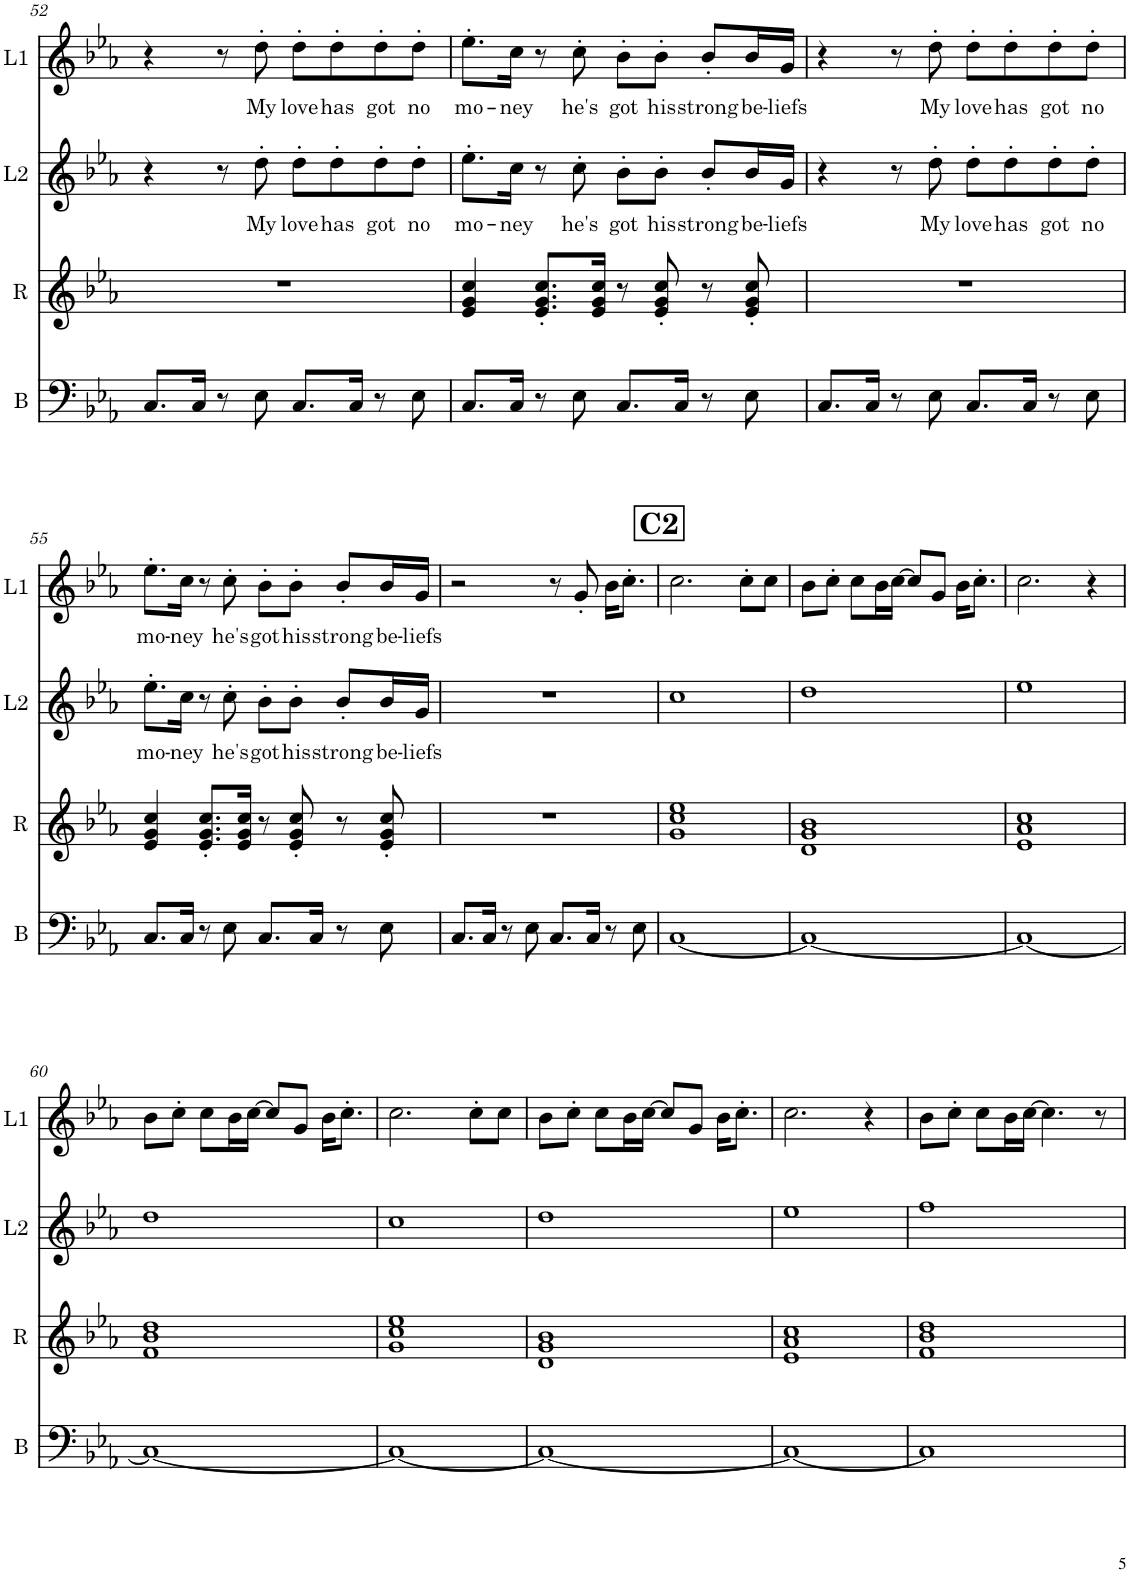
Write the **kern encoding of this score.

**kern	**kern	**kern	**text	**kern	**text
*part4	*part3	*part2	*part2	*part1	*part1
*staff4	*staff3	*staff2	*staff2	*staff1	*staff1
*I"Bass	*I"Riff	*I"Lead 2	*	*I"Lead 1	*
*I'B	*I'R	*I'L2	*	*I'L1	*
!!LO:PB:g=z
*clefF4	*clefG2	*clefG2	*	*clefG2	*
*Trd7c12	*Trd5c9	*Trd1c2	*	*Trd1c2	*
*k[b-e-a-]	*k[b-e-a-]	*k[b-e-a-]	*	*k[b-e-a-]	*
*M4/4	*M4/4	*M4/4	*	*M4/4	*
=52	=52	=52	=52	=52	=52
8.C/L	1r	4r	.	4r	.
16C/Jk	.	.	.	.	.
8r	.	8r	.	8r	.
!	!	!	!LO:LY:b	!	!LO:LY:b
8E-\	.	8dd'\	My	8dd'\	My
!	!	!	!LO:LY:b	!	!LO:LY:b
8.C/L	.	8dd'\L	love	8dd'\L	love
!	!	!	!LO:LY:b	!	!LO:LY:b
.	.	8dd'\	has	8dd'\	has
16C/Jk	.	.	.	.	.
!	!	!	!LO:LY:b	!	!LO:LY:b
8r	.	8dd'\	got	8dd'\	got
!	!	!	!LO:LY:b	!	!LO:LY:b
8E-\	.	8dd'\J	no	8dd'\J	no
=53	=53	=53	=53	=53	=53
!	!	!	!LO:LY:b	!	!LO:LY:b
8.C/L	4e-/ 4g/ 4cc/	8.ee-'\L	mo-	8.ee-'\L	mo-
!	!	!	!LO:LY:b	!	!LO:LY:b
16C/Jk	.	16cc\Jk	-ney	16cc\Jk	-ney
8r	8.e-/' 8.g/' 8.cc/'L	8r	.	8r	.
!	!	!	!LO:LY:b	!	!LO:LY:b
8E-\	.	8cc'\	he's	8cc'\	he's
.	16e-/ 16g/ 16cc/Jk	.	.	.	.
!	!	!	!LO:LY:b	!	!LO:LY:b
8.C/L	8r	8b-'\L	got	8b-'\L	got
!	!	!	!LO:LY:b	!	!LO:LY:b
.	8e-/' 8g/' 8cc/'	8b-'\J	his	8b-'\J	his
16C/Jk	.	.	.	.	.
!	!	!	!LO:LY:b	!	!LO:LY:b
8r	8r	8b-'/L	strong	8b-'/L	strong
!	!	!	!LO:LY:b	!	!LO:LY:b
8E-\	8e-/' 8g/' 8cc/'	16b-/L	be-	16b-/L	be-
!	!	!	!LO:LY:b	!	!LO:LY:b
.	.	16g/JJ	-liefs	16g/JJ	-liefs
=54	=54	=54	=54	=54	=54
8.C/L	1r	4r	.	4r	.
16C/Jk	.	.	.	.	.
8r	.	8r	.	8r	.
!	!	!	!LO:LY:b	!	!LO:LY:b
8E-\	.	8dd'\	My	8dd'\	My
!	!	!	!LO:LY:b	!	!LO:LY:b
8.C/L	.	8dd'\L	love	8dd'\L	love
!	!	!	!LO:LY:b	!	!LO:LY:b
.	.	8dd'\	has	8dd'\	has
16C/Jk	.	.	.	.	.
!	!	!	!LO:LY:b	!	!LO:LY:b
8r	.	8dd'\	got	8dd'\	got
!	!	!	!LO:LY:b	!	!LO:LY:b
8E-\	.	8dd'\J	no	8dd'\J	no
!!LO:LB:g=z
=55	=55	=55	=55	=55	=55
!	!	!	!LO:LY:b	!	!LO:LY:b
8.C/L	4e-/ 4g/ 4cc/	8.ee-'\L	mo-	8.ee-'\L	mo-
!	!	!	!LO:LY:b	!	!LO:LY:b
16C/Jk	.	16cc\Jk	-ney	16cc\Jk	-ney
8r	8.e-/' 8.g/' 8.cc/'L	8r	.	8r	.
!	!	!	!LO:LY:b	!	!LO:LY:b
8E-\	.	8cc'\	he's	8cc'\	he's
.	16e-/ 16g/ 16cc/Jk	.	.	.	.
!	!	!	!LO:LY:b	!	!LO:LY:b
8.C/L	8r	8b-'\L	got	8b-'\L	got
!	!	!	!LO:LY:b	!	!LO:LY:b
.	8e-/' 8g/' 8cc/'	8b-'\J	his	8b-'\J	his
16C/Jk	.	.	.	.	.
!	!	!	!LO:LY:b	!	!LO:LY:b
8r	8r	8b-'/L	strong	8b-'/L	strong
!	!	!	!LO:LY:b	!	!LO:LY:b
8E-\	8e-/' 8g/' 8cc/'	16b-/L	be-	16b-/L	be-
!	!	!	!LO:LY:b	!	!LO:LY:b
.	.	16g/JJ	-liefs	16g/JJ	-liefs
=56	=56	=56	=56	=56	=56
8.C/L	1r	1r	.	2r	.
16C/Jk	.	.	.	.	.
8r	.	.	.	.	.
8E-\	.	.	.	.	.
8.C/L	.	.	.	8r	.
.	.	.	.	8g'/	.
16C/Jk	.	.	.	.	.
8r	.	.	.	16b-\KL	.
.	.	.	.	8.cc'\J	.
8E-\	.	.	.	.	.
!!LO:REH:place=s1:a:B:cj:fs=14:t=C2
=57	=57	=57	=57	=57	=57
[1C	1g 1cc 1ee-	1cc	.	2.cc\	.
.	.	.	.	8cc'\L	.
.	.	.	.	8cc\J	.
=58	=58	=58	=58	=58	=58
1C_	1d 1g 1b-	1dd	.	8b-\L	.
.	.	.	.	8cc'\J	.
.	.	.	.	8cc\L	.
.	.	.	.	16b-\L	.
.	.	.	.	[16cc\JJ	.
.	.	.	.	8cc/L]	.
.	.	.	.	8g/J	.
.	.	.	.	16b-\KL	.
.	.	.	.	8.cc'\J	.
=59	=59	=59	=59	=59	=59
1C_	1e- 1a- 1cc	1ee-	.	2.cc\	.
.	.	.	.	4r	.
!!LO:LB:g=z
=60	=60	=60	=60	=60	=60
1C_	1f 1b- 1dd	1dd	.	8b-\L	.
.	.	.	.	8cc'\J	.
.	.	.	.	8cc\L	.
.	.	.	.	16b-\L	.
.	.	.	.	[16cc\JJ	.
.	.	.	.	8cc/L]	.
.	.	.	.	8g/J	.
.	.	.	.	16b-\KL	.
.	.	.	.	8.cc'\J	.
=61	=61	=61	=61	=61	=61
1C_	1g 1cc 1ee-	1cc	.	2.cc\	.
.	.	.	.	8cc'\L	.
.	.	.	.	8cc\J	.
=62	=62	=62	=62	=62	=62
1C_	1d 1g 1b-	1dd	.	8b-\L	.
.	.	.	.	8cc'\J	.
.	.	.	.	8cc\L	.
.	.	.	.	16b-\L	.
.	.	.	.	[16cc\JJ	.
.	.	.	.	8cc/L]	.
.	.	.	.	8g/J	.
.	.	.	.	16b-\KL	.
.	.	.	.	8.cc'\J	.
=63	=63	=63	=63	=63	=63
1C_	1e- 1a- 1cc	1ee-	.	2.cc\	.
.	.	.	.	4r	.
=64	=64	=64	=64	=64	=64
1C]	1f 1b- 1dd	1ff	.	8b-\L	.
.	.	.	.	8cc'\J	.
.	.	.	.	8cc\L	.
.	.	.	.	16b-\L	.
.	.	.	.	[16cc\JJ	.
.	.	.	.	4.cc\]	.
.	.	.	.	8r	.
=	=	=	=	=	=
*-	*-	*-	*-	*-	*-
